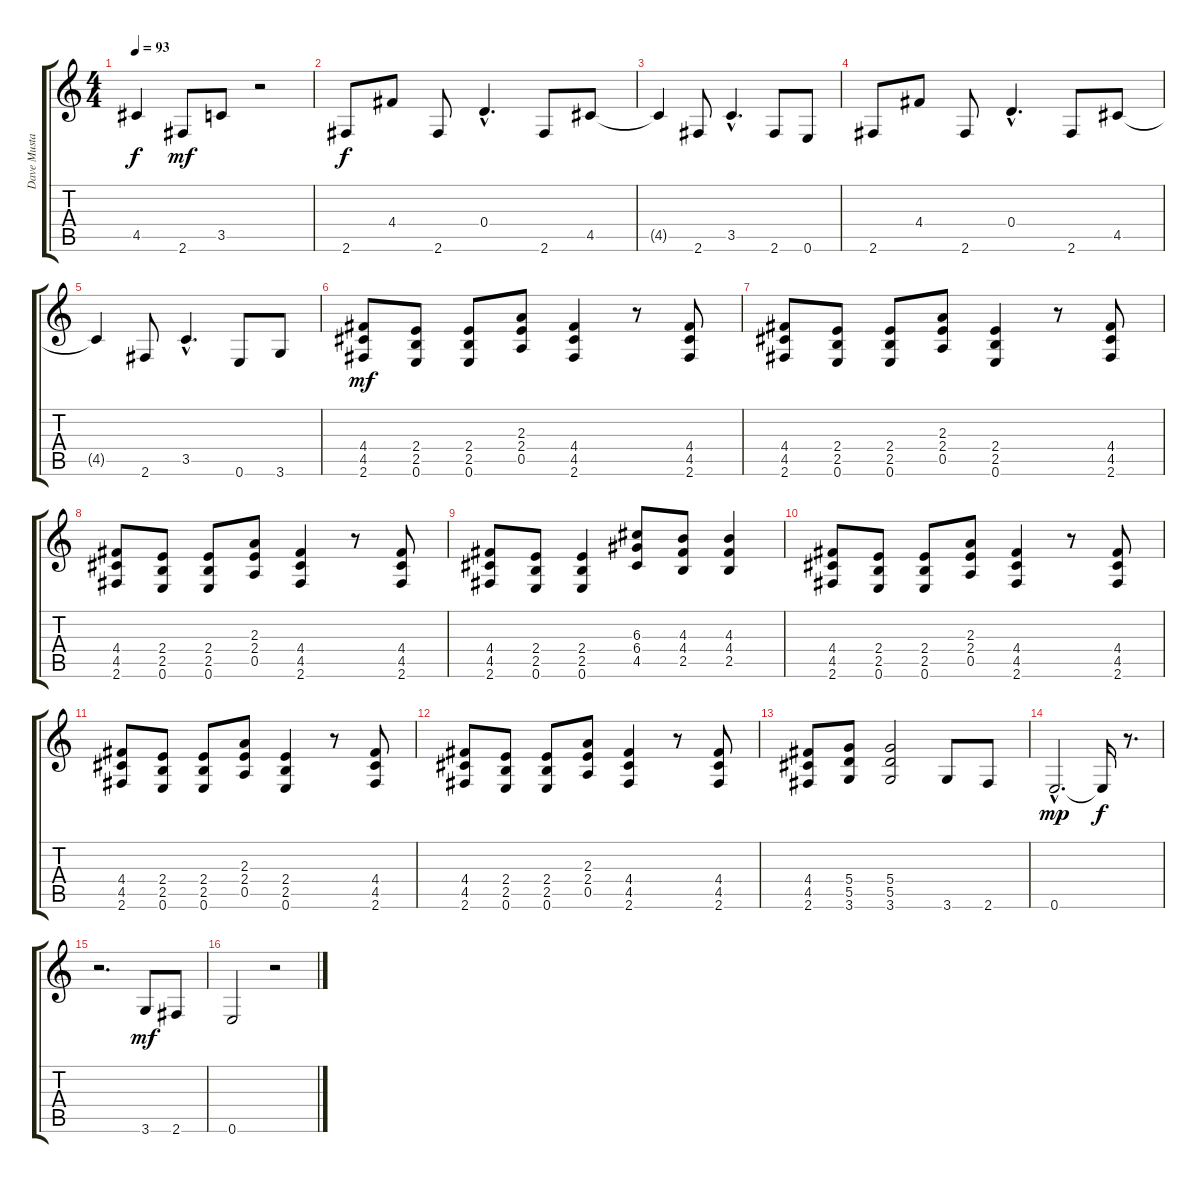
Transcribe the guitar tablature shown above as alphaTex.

\track ("Dave Mustaine" "Dave Musta") {instrument overdrivenguitar}
\staff {score tabs}
\tuning (E4 B3 G3 D3 A2 E2) {hide}
\ts (4 4)
\tempo 93
\clef g2
\ks c
4.5{t}.4{dy f} 2.6.8{dy mf} 3.5.8 r.2 |
2.6.8{dy f} 4.4.8 2.6.8 0.4{hac}.4{d} 2.6.8 4.5.8 |
4.5{t}.4 2.6.8 3.5{hac}.4{d} 2.6.8 0.6.8 |
2.6.8 4.4.8 2.6.8 0.4{hac}.4{d} 2.6.8 4.5.8 |
4.5{t}.4 2.6.8 3.5{hac}.4{d} 0.6.8 3.6.8 |
(4.4 4.5 2.6).8{dy mf} (2.4 2.5 0.6).8 (2.4 2.5 0.6).8 (2.3 2.4 0.5).8 (4.4 4.5 2.6).4 r.8 (4.4 4.5 2.6).8 |
(4.4 4.5 2.6).8 (2.4 2.5 0.6).8 (2.4 2.5 0.6).8 (2.3 2.4 0.5).8 (2.4 2.5 0.6).4 r.8 (4.4 4.5 2.6).8 |
(4.4 4.5 2.6).8 (2.4 2.5 0.6).8 (2.4 2.5 0.6).8 (2.3 2.4 0.5).8 (4.4 4.5 2.6).4 r.8 (4.4 4.5 2.6).8 |
(4.4 4.5 2.6).8 (2.4 2.5 0.6).8 (2.4 2.5 0.6).4 (6.3 6.4 4.5).8 (4.3 4.4 2.5).8 (4.3 4.4 2.5).4 |
(4.4 4.5 2.6).8 (2.4 2.5 0.6).8 (2.4 2.5 0.6).8 (2.3 2.4 0.5).8 (4.4 4.5 2.6).4 r.8 (4.4 4.5 2.6).8 |
(4.4 4.5 2.6).8 (2.4 2.5 0.6).8 (2.4 2.5 0.6).8 (2.3 2.4 0.5).8 (2.4 2.5 0.6).4 r.8 (4.4 4.5 2.6).8 |
(4.4 4.5 2.6).8 (2.4 2.5 0.6).8 (2.4 2.5 0.6).8 (2.3 2.4 0.5).8 (4.4 4.5 2.6).4 r.8 (4.4 4.5 2.6).8 |
(4.4 4.5 2.6).8 (5.4 5.5 3.6).8 (5.4 5.5 3.6).2 3.6.8 2.6.8 |
0.6{hac}.2{d dy mp} 0.6{t}.16{dy f} r.8{d} |
r.2{d} 3.6.8{dy mf} 2.6.8 |
0.6.2 r.2
